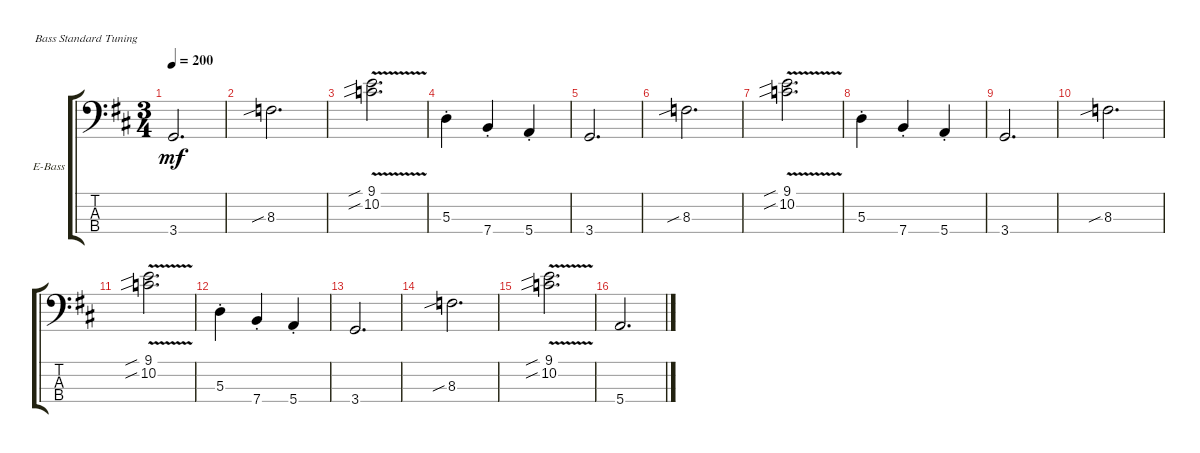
\defaultSystemsLayout 4
\bracketExtendMode groupsimilarinstruments
\firstSystemTrackNameOrientation horizontal
\otherSystemsTrackNameOrientation horizontal
\track ("Electric Bass" "E-Bass") {instrument electricbassfinger}
\staff {score tabs}
\tuning (G2 D2 A1 E1)
\ts (3 4)
\tempo 200
\clef f4
\ks d
3.4.2{d dy mf} |
8.3{sib}.2{d} |
(10.2{v sib} 9.1{v sib}).2{d} |
5.3{st}.4 7.4{st}.4 5.4{st}.4 |
3.4.2{d} |
8.3{sib}.2{d} |
(10.2{v sib} 9.1{v sib}).2{d} |
5.3{st}.4 7.4{st}.4 5.4{st}.4 |
3.4.2{d} |
8.3{sib}.2{d} |
(10.2{v sib} 9.1{v sib}).2{d} |
5.3{st}.4 7.4{st}.4 5.4{st}.4 |
3.4.2{d} |
8.3{sib}.2{d} |
(10.2{v sib} 9.1{v sib}).2{d} |
5.4.2{d}
